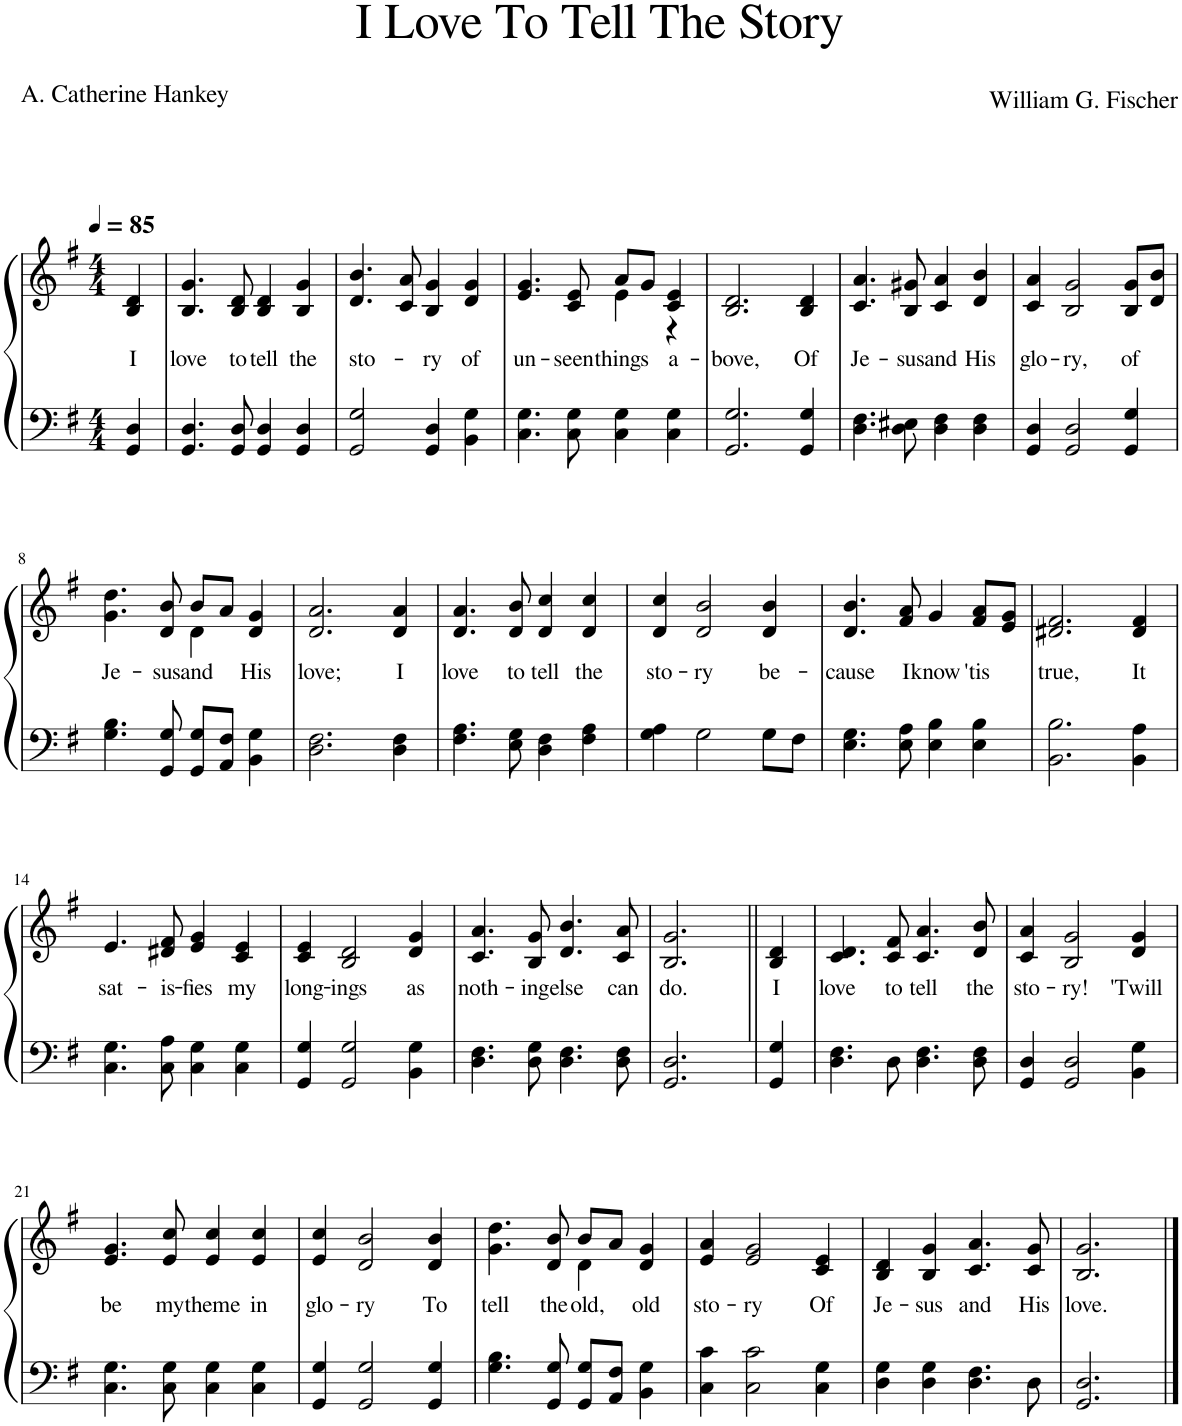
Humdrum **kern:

**kern	**kern	**text
*part1	*part1	*part1
*staff2	*staff1	*staff1
*I"Piano	*	*
*I'Pno.	*	*
*clefF4	*clefG2	*
*k[f#]	*k[f#]	*
*M4/4	*M4/4	*
*MM85	*MM85	*
=1	=1	=1
!	!	!LO:LY:b
4GG/ 4D/	4B/ 4d/	I
=2	=2	=2
!	!	!LO:LY:b
4.GG/ 4.D/	4.B/ 4.g/	love
!	!	!LO:LY:b
8GG/ 8D/	8B/ 8d/	to
!	!	!LO:LY:b
4GG/ 4D/	4B/ 4d/	tell
!	!	!LO:LY:b
4GG/ 4D/	4B/ 4g/	the
=3	=3	=3
!	!	!LO:LY:b
2GG/ 2G/	4.d/ 4.b/	sto-
.	8c/ 8a/	.
!	!	!LO:LY:b
4GG/ 4D/	4B/ 4g/	-ry
!	!	!LO:LY:b
4BB\ 4G\	4d/ 4g/	of
=4	=4	=4
!	!	!LO:LY:b
*	*^	*
4.C\ 4.G\	4.e/ 4.g/	2ryy	un-
!	!	!	!LO:LY:b
8C\ 8G\	8c/ 8e/	.	-seen
!	!	!	!LO:LY:b
4C\ 4G\	8a/L	4e\	things
.	8g/J	.	.
!	!	!	!LO:LY:b
4C\ 4G\	4c/ 4e/	4r	a-
=5	=5	=5	=5
!	!	!	!LO:LY:b
*	*v	*v	*
2.GG/ 2.G/	2.B/ 2.d/	-bove,
!	!	!LO:LY:b
4GG/ 4G/	4B/ 4d/	Of
=6	=6	=6
!	!	!LO:LY:b
4.D\ 4.F#\	4.c/ 4.a/	Je-
!	!	!LO:LY:b
8D\ 8E#X\	8B/ 8g#X/	-sus
!	!	!LO:LY:b
4D\ 4F#\	4c/ 4a/	and
!	!	!LO:LY:b
4D\ 4F#\	4d/ 4b/	His
=7	=7	=7
!	!	!LO:LY:b
4GG/ 4D/	4c/ 4a/	glo-
!	!	!LO:LY:b
2GG/ 2D/	2B/ 2g/	-ry,
!	!	!LO:LY:b
4GG/ 4G/	8B/ 8g/L	of
.	8d/ 8b/J	.
!!LO:LB:g=z
=8	=8	=8
!	!	!LO:LY:b
*	*^	*
4.G\ 4.B\	4.g\ 4.dd\	2ryy	Je-
!	!	!	!LO:LY:b
8GG/ 8G/	8d/ 8b/	.	-sus
!	!	!	!LO:LY:b
8GG/ 8G/L	8b/L	4d\	and
8AA/ 8F#/J	8a/J	.	.
!	!	!	!LO:LY:b
4BB\ 4G\	4d/ 4g/	4ryy	His
=9	=9	=9	=9
!	!	!	!LO:LY:b
*	*v	*v	*
2.D\ 2.F#\	2.d/ 2.a/	love;
!	!	!LO:LY:b
4D\ 4F#\	4d/ 4a/	I
=10	=10	=10
!	!	!LO:LY:b
4.F#\ 4.A\	4.d/ 4.a/	love
!	!	!LO:LY:b
8E\ 8G\	8d/ 8b/	to
!	!	!LO:LY:b
4D\ 4F#\	4d/ 4cc/	tell
!	!	!LO:LY:b
4F#\ 4A\	4d/ 4cc/	the
=11	=11	=11
!	!	!LO:LY:b
4G\ 4A\	4d/ 4cc/	sto-
!	!	!LO:LY:b
2G\	2d/ 2b/	-ry
!	!	!LO:LY:b
8G\L	4d/ 4b/	be-
8F#\J	.	.
=12	=12	=12
!	!	!LO:LY:b
4.E\ 4.G\	4.d/ 4.b/	-cause
!	!	!LO:LY:b
8E\ 8A\	8f#/ 8a/	I
!	!	!LO:LY:b
4E\ 4B\	4g/	know
!	!	!LO:LY:b
4E\ 4B\	8f#/ 8a/L	'tis
.	8e/ 8g/J	.
=13	=13	=13
!	!	!LO:LY:b
2.BB\ 2.B\	2.d#X/ 2.f#/	true,
!	!	!LO:LY:b
4BB\ 4A\	4d#/ 4f#/	It
!!LO:LB:g=z
=14	=14	=14
!	!	!LO:LY:b
4.C\ 4.G\	4.e/	sat-
!	!	!LO:LY:b
8C\ 8A\	8d#X/ 8f#/	-is-
!	!	!LO:LY:b
4C\ 4G\	4e/ 4g/	-fies
!	!	!LO:LY:b
4C\ 4G\	4c/ 4e/	my
=15	=15	=15
!	!	!LO:LY:b
4GG/ 4G/	4c/ 4e/	long-
!	!	!LO:LY:b
2GG/ 2G/	2B/ 2d/	-ings
!	!	!LO:LY:b
4BB\ 4G\	4d/ 4g/	as
=16	=16	=16
!	!	!LO:LY:b
4.D\ 4.F#\	4.c/ 4.a/	noth-
!	!	!LO:LY:b
8D\ 8G\	8B/ 8g/	-ing
!	!	!LO:LY:b
4.D\ 4.F#\	4.d/ 4.b/	else
!	!	!LO:LY:b
8D\ 8F#\	8c/ 8a/	can
=17	=17	=17
!	!	!LO:LY:b
2.GG/ 2.D/	2.B/ 2.g/	do.
=18||	=18||	=18||
!	!	!LO:LY:b
4GG/ 4G/	4B/ 4d/	I
=19	=19	=19
!	!	!LO:LY:b
4.D\ 4.F#\	4.c/ 4.d/	love
!	!	!LO:LY:b
8D\	8c/ 8f#/	to
!	!	!LO:LY:b
4.D\ 4.F#\	4.c/ 4.a/	tell
!	!	!LO:LY:b
8D\ 8F#\	8d/ 8b/	the
=20	=20	=20
!	!	!LO:LY:b
4GG/ 4D/	4c/ 4a/	sto-
!	!	!LO:LY:b
2GG/ 2D/	2B/ 2g/	-ry!
!	!	!LO:LY:b
4BB\ 4G\	4d/ 4g/	'Twill
!!LO:LB:g=z
=21	=21	=21
!	!	!LO:LY:b
4.C\ 4.G\	4.e/ 4.g/	be
!	!	!LO:LY:b
8C\ 8G\	8e/ 8cc/	my
!	!	!LO:LY:b
4C\ 4G\	4e/ 4cc/	theme
!	!	!LO:LY:b
4C\ 4G\	4e/ 4cc/	in
=22	=22	=22
!	!	!LO:LY:b
4GG/ 4G/	4e/ 4cc/	glo-
!	!	!LO:LY:b
2GG/ 2G/	2d/ 2b/	-ry
!	!	!LO:LY:b
4GG/ 4G/	4d/ 4b/	To
=23	=23	=23
!	!	!LO:LY:b
*	*^	*
4.G\ 4.B\	4.g\ 4.dd\	2ryy	tell
!	!	!	!LO:LY:b
8GG/ 8G/	8d/ 8b/	.	the
!	!	!	!LO:LY:b
8GG/ 8G/L	4d\	8b/L	old,
8AA/ 8F#/J	.	8a/J	.
!	!	!	!LO:LY:b
4BB\ 4G\	4d/ 4g/	4ryy	old
=24	=24	=24	=24
!	!	!	!LO:LY:b
*	*v	*v	*
4C\ 4c\	4e/ 4a/	sto-
!	!	!LO:LY:b
2C\ 2c\	2e/ 2g/	-ry
!	!	!LO:LY:b
4C\ 4G\	4c/ 4e/	Of
=25	=25	=25
!	!	!LO:LY:b
4D\ 4G\	4B/ 4d/	Je-
!	!	!LO:LY:b
4D\ 4G\	4B/ 4g/	-sus
!	!	!LO:LY:b
4.D\ 4.F#\	4.c/ 4.a/	and
!	!	!LO:LY:b
8D\	8c/ 8g/	His
=26	=26	=26
!	!	!LO:LY:b
2.GG/ 2.D/	2.B/ 2.g/	love.
==	==	==
*-	*-	*-
